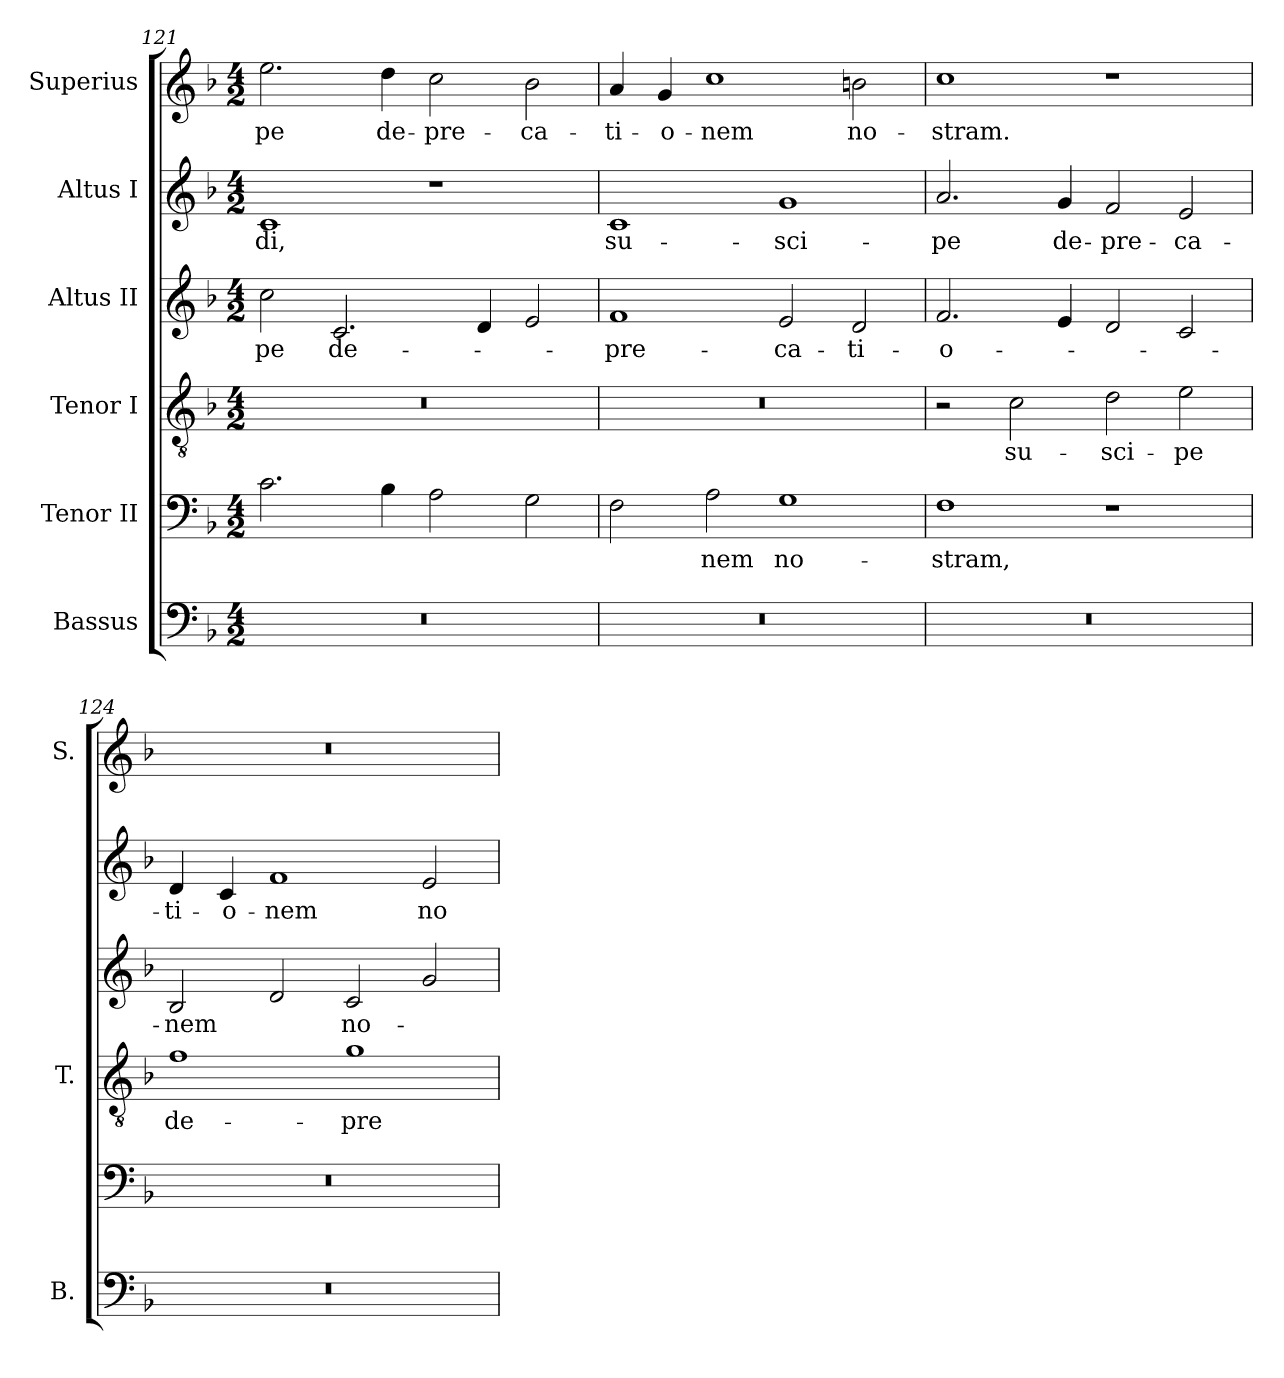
**kern	**kern	**text	**kern	**text	**kern	**text	**kern	**text	**kern	**text
*part6	*part5	*part5	*part4	*part4	*part3	*part3	*part2	*part2	*part1	*part1
*staff6	*staff5	*staff5	*staff4	*staff4	*staff3	*staff3	*staff2	*staff2	*staff1	*staff1
*I"Bassus	*I"Tenor II	*	*I"Tenor I	*	*I"Altus II	*	*I"Altus I	*	*I"Superius	*
*I'B.	*	*	*I'T.	*	*	*	*	*	*I'S.	*
*clefF4	*clefF4	*	*clefGv2	*	*clefG2	*	*clefG2	*	*clefG2	*
*	*	*	*ITrd7c12	*	*	*	*	*	*	*
*k[b-]	*k[b-]	*	*k[b-]	*	*k[b-]	*	*k[b-]	*	*k[b-]	*
*F:	*F:	*	*F:	*	*F:	*	*F:	*	*F:	*
*M4/2	*M4/2	*	*M4/2	*	*M4/2	*	*M4/2	*	*M4/2	*
=121	=121	=121	=121	=121	=121	=121	=121	=121	=121	=121
!LO:N:vis=1	!	!	!LO:N:vis=1	!	!	!	!	!	!	!
!	!	!	!	!	!	!LO:LY:b:color=#000000	!	!	!	!
!	!	!	!	!	!	!	!	!LO:LY:b:color=#000000	!	!
!	!	!	!	!	!	!	!	!	!	!LO:LY:b:color=#000000
0r	2.ci\	.	0r	.	2cci\	-pe	1ci	-di,	2.eei\	-pe
!	!	!	!	!	!	!LO:LY:b:color=#000000	!	!	!	!
.	.	.	.	.	2.ci/	de-	.	.	.	.
!	!	!	!	!	!	!	!	!	!	!LO:LY:b:color=#000000
.	4B-i\	.	.	.	.	.	.	.	4ddi\	de-
!	!	!	!	!	!	!	!	!	!	!LO:LY:b:color=#000000
.	2Ai\	.	.	.	.	.	1r	.	2cci\	-pre-
.	.	.	.	.	4di/	.	.	.	.	.
!	!	!	!	!	!	!	!	!	!	!LO:LY:b:color=#000000
.	2Gi\	.	.	.	2ei/	.	.	.	2b-i\	-ca-
=122	=122	=122	=122	=122	=122	=122	=122	=122	=122	=122
!LO:N:vis=1	!	!	!LO:N:vis=1	!	!	!	!	!	!	!
!	!	!	!	!	!	!LO:LY:b:color=#000000	!	!	!	!
!	!	!	!	!	!	!	!	!LO:LY:b:color=#000000	!	!
!	!	!	!	!	!	!	!	!	!	!LO:LY:b:color=#000000
0r	2Fi\	.	0r	.	1fi	-pre-	1ci	su-	4ai/	-ti-
!	!	!	!	!	!	!	!	!	!	!LO:LY:b:color=#000000
.	.	.	.	.	.	.	.	.	4gi/	-o-
!	!	!LO:LY:b:color=#000000	!	!	!	!	!	!	!	!
!	!	!	!	!	!	!	!	!	!	!LO:LY:b:color=#000000
.	2Ai\	-nem	.	.	.	.	.	.	1cci	-nem
!	!	!LO:LY:b:color=#000000	!	!	!	!	!	!	!	!
!	!	!	!	!	!	!LO:LY:b:color=#000000	!	!	!	!
!	!	!	!	!	!	!	!	!LO:LY:b:color=#000000	!	!
.	1Gi	no-	.	.	2ei/	-ca-	1gi	-sci-	.	.
!	!	!	!	!	!	!LO:LY:b:color=#000000	!	!	!	!
!	!	!	!	!	!	!	!	!	!	!LO:LY:b:color=#000000
.	.	.	.	.	2di/	-ti-	.	.	2bni\	no-
=123	=123	=123	=123	=123	=123	=123	=123	=123	=123	=123
!LO:N:vis=1	!	!	!	!	!	!	!	!	!	!
!	!	!LO:LY:b:color=#000000	!	!	!	!	!	!	!	!
!	!	!	!	!	!	!LO:LY:b:color=#000000	!	!	!	!
!	!	!	!	!	!	!	!	!LO:LY:b:color=#000000	!	!
!	!	!	!	!	!	!	!	!	!	!LO:LY:b:color=#000000
0r	1Fi	-stram,	2r	.	2.fi/	-o-	2.ai/	-pe	1cci	-stram.
!	!	!	!	!LO:LY:b:color=#000000	!	!	!	!	!	!
.	.	.	2Ci\	su-	.	.	.	.	.	.
!	!	!	!	!	!	!	!	!LO:LY:b:color=#000000	!	!
.	.	.	.	.	4ei/	.	4gi/	de-	.	.
!	!	!	!	!LO:LY:b:color=#000000	!	!	!	!	!	!
!	!	!	!	!	!	!	!	!LO:LY:b:color=#000000	!	!
.	1r	.	2Di\	-sci-	2di/	.	2fi/	-pre-	1r	.
!	!	!	!	!LO:LY:b:color=#000000	!	!	!	!	!	!
!	!	!	!	!	!	!	!	!LO:LY:b:color=#000000	!	!
.	.	.	2Ei\	-pe	2ci/	.	2ei/	-ca-	.	.
!!LO:LB:g=z
=124	=124	=124	=124	=124	=124	=124	=124	=124	=124	=124
!LO:N:vis=1	!LO:N:vis=1	!	!	!	!	!	!	!	!	!
!	!	!	!	!LO:LY:b:color=#000000	!	!	!	!	!	!
!	!	!	!	!	!	!LO:LY:b:color=#000000	!	!	!	!
!	!	!	!	!	!	!	!	!LO:LY:b:color=#000000	!LO:N:vis=1	!
0r	0r	.	1Fi	de-	2B-i/	-nem	4di/	-ti-	0r	.
!	!	!	!	!	!	!	!	!LO:LY:b:color=#000000	!	!
.	.	.	.	.	.	.	4ci/	-o-	.	.
!	!	!	!	!	!	!	!	!LO:LY:b:color=#000000	!	!
.	.	.	.	.	2di/	.	1fi	-nem	.	.
!	!	!	!	!LO:LY:b:color=#000000	!	!	!	!	!	!
!	!	!	!	!	!	!LO:LY:b:color=#000000	!	!	!	!
.	.	.	1Gi	-pre-	2ci/	no-	.	.	.	.
!	!	!	!	!	!	!	!	!LO:LY:b:color=#000000	!	!
.	.	.	.	.	2gi/	.	2ei/	no-	.	.
=	=	=	=	=	=	=	=	=	=	=
*-	*-	*-	*-	*-	*-	*-	*-	*-	*-	*-
